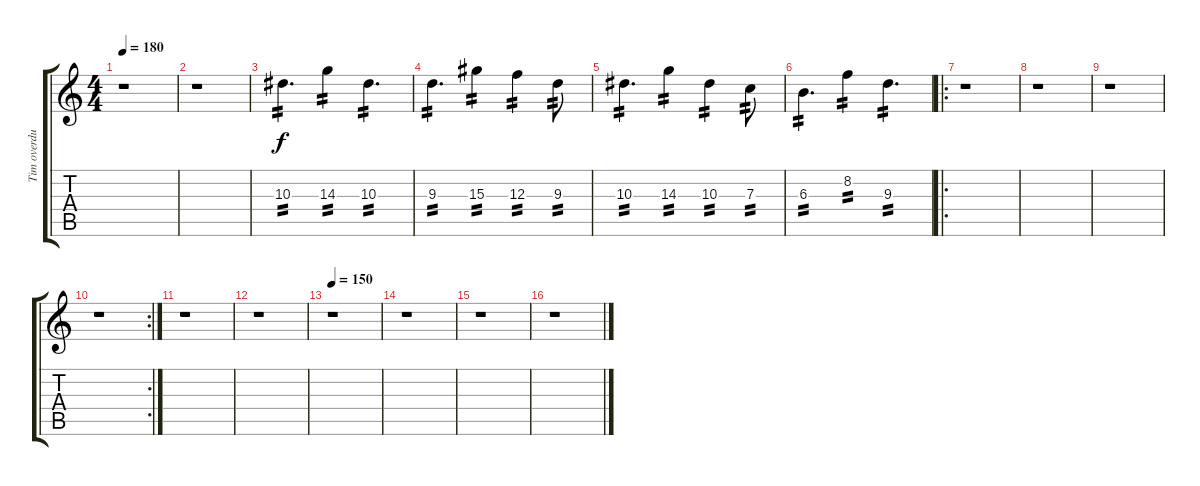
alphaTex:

\track ("Tim overdub" "Tim overdu") {instrument distortionguitar}
\staff {score tabs}
\tuning (D4 A3 F3 C3 G2 C2) {hide}
\ts (4 4)
\tempo 180
\clef g2
\ks c
r.1{dy f} |
r.1 |
10.3.4{d tp 2} 14.3.4{tp 2} 10.3.4{d tp 2} |
9.3.4{d tp 2} 15.3.4{tp 2} 12.3.4{tp 2} 9.3.8{tp 2} |
10.3.4{d tp 2} 14.3.4{tp 2} 10.3.4{tp 2} 7.3.8{tp 2} |
6.3.4{d tp 2} 8.2.4{tp 2} 9.3.4{d tp 2} |
\ro
r.1 |
r.1 |
r.1 |
\rc 2
r.1 |
r.1 |
r.1 |
\tempo 150
r.1 |
r.1 |
r.1 |
r.1
